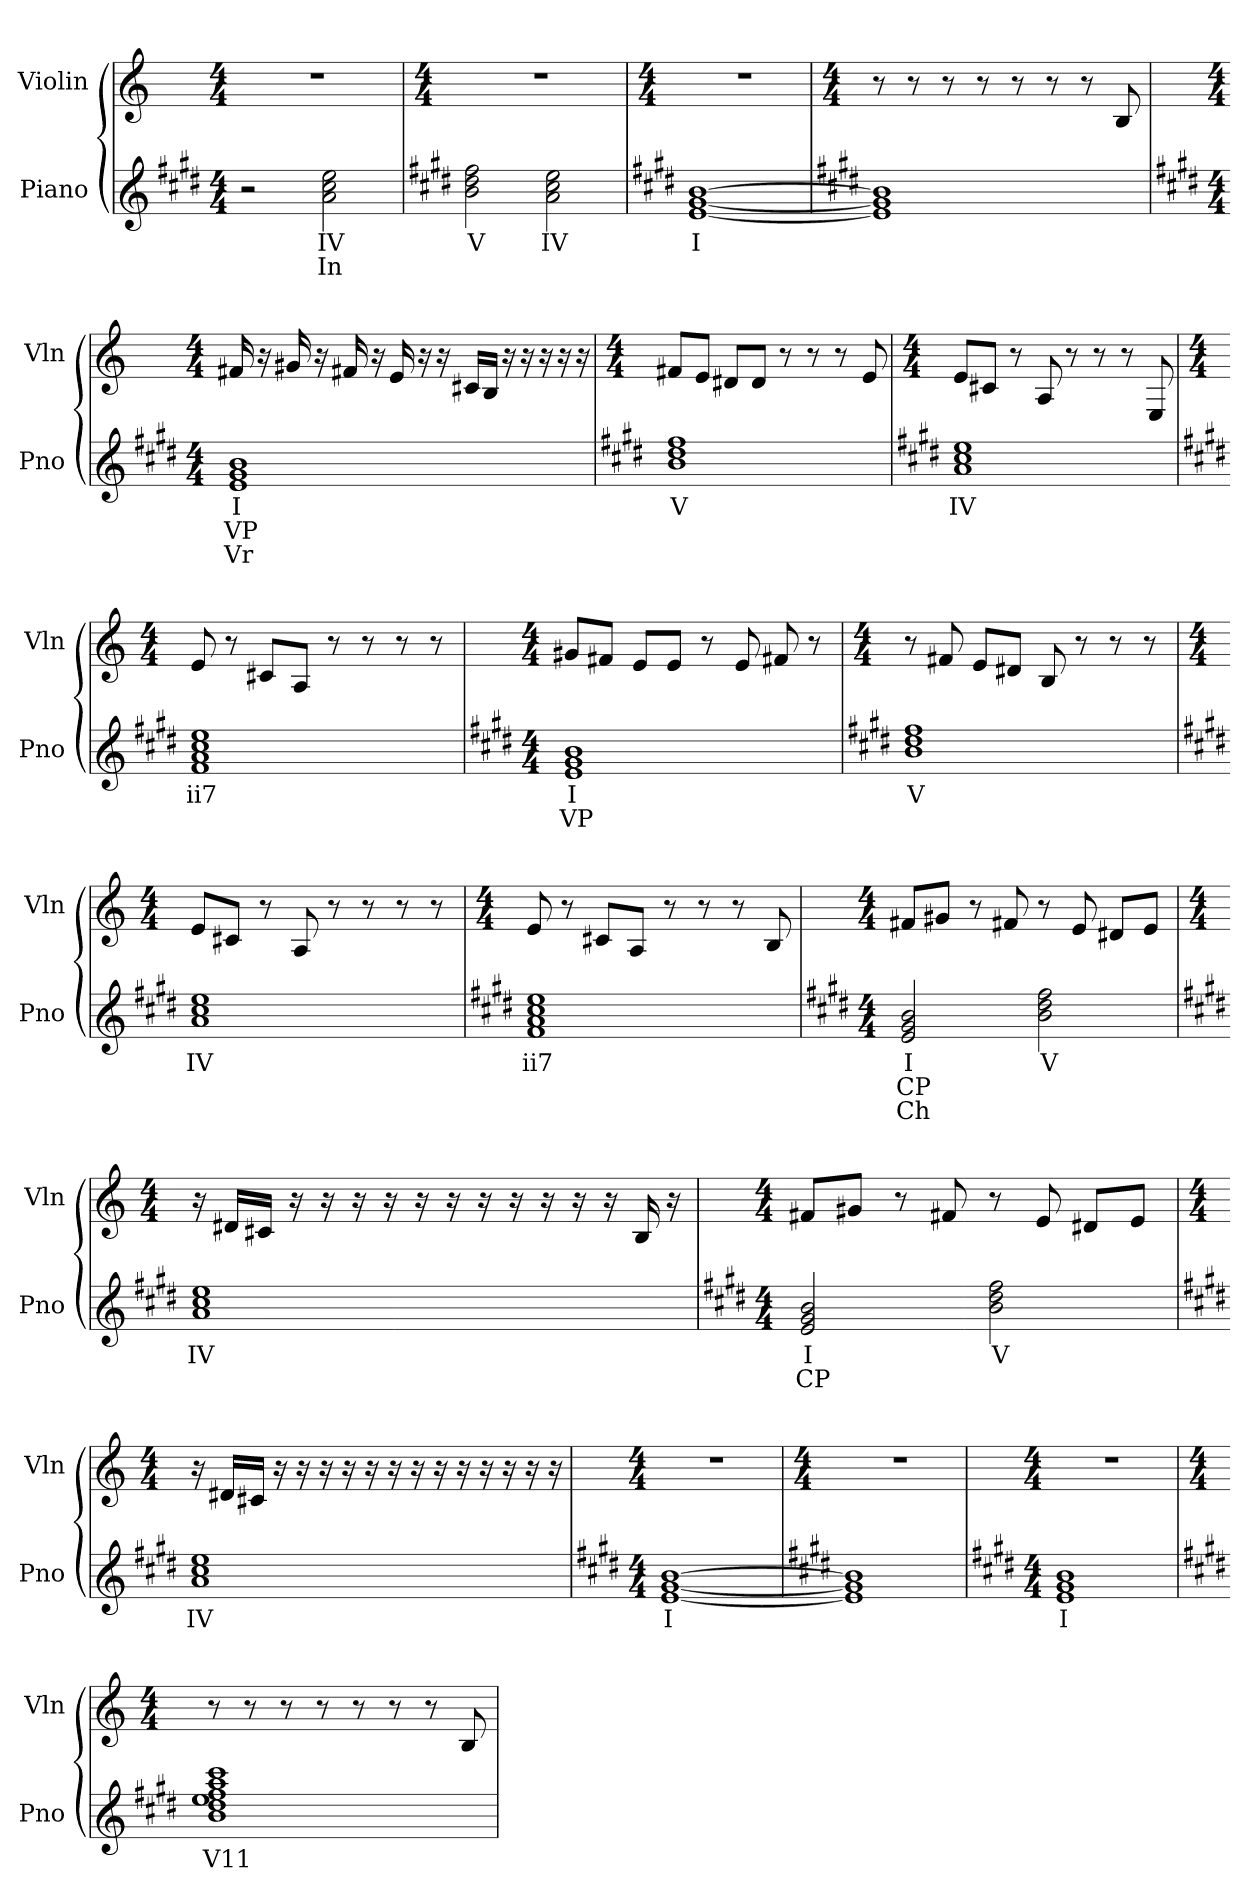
**kern	**text	**text	**text	**kern
*part2	*part2	*part2	*part2	*part1
*staff2	*staff2	*staff2	*staff2	*staff1
*I"Piano	*	*	*	*I"Violin
*I'Pno	*	*	*	*I'Vln
*k[f#c#g#d#]	*	*	*	*
*E:	*	*	*	*
*M4/4	*	*	*	*M4/4
=	=	=	=	=
2r	.	.	.	1r
2a 2cc# 2ee	IV	In	.	.
=	=	=	=	=
*k[f#c#g#d#]	*	*	*	*
*E:	*	*	*	*
*	*	*	*	*M4/4
2b 2dd# 2ff#	V	.	.	1r
2a 2cc# 2ee	IV	.	.	.
=	=	=	=	=
*k[f#c#g#d#]	*	*	*	*
*E:	*	*	*	*
*	*	*	*	*M4/4
[1e [1g# [1b	I	.	.	1r
=	=	=	=	=
*k[f#c#g#d#]	*	*	*	*
*E:	*	*	*	*
*	*	*	*	*M4/4
1e] 1g#] 1b]	.	.	.	8r
.	.	.	.	8r
.	.	.	.	8r
.	.	.	.	8r
.	.	.	.	8r
.	.	.	.	8r
.	.	.	.	8r
.	.	.	.	8B
=	=	=	=	=
*k[f#c#g#d#]	*	*	*	*
*E:	*	*	*	*
*M4/4	*	*	*	*M4/4
1e 1g# 1b	I	VP	Vr	16f#X
.	.	.	.	16r
.	.	.	.	16g#X
.	.	.	.	16r
.	.	.	.	16f#X
.	.	.	.	16r
.	.	.	.	16e
.	.	.	.	16r
.	.	.	.	16r
.	.	.	.	16c#XLL
.	.	.	.	16BJJ
.	.	.	.	16r
.	.	.	.	16r
.	.	.	.	16r
.	.	.	.	16r
.	.	.	.	16r
=	=	=	=	=
*k[f#c#g#d#]	*	*	*	*
*E:	*	*	*	*
*	*	*	*	*M4/4
1b 1dd# 1ff#	V	.	.	8f#XL
.	.	.	.	8eJ
.	.	.	.	8d#XL
.	.	.	.	8d#J
.	.	.	.	8r
.	.	.	.	8r
.	.	.	.	8r
.	.	.	.	8e
=	=	=	=	=
*k[f#c#g#d#]	*	*	*	*
*E:	*	*	*	*
*	*	*	*	*M4/4
1a 1cc# 1ee	IV	.	.	8eL
.	.	.	.	8c#XJ
.	.	.	.	8r
.	.	.	.	8A
.	.	.	.	8r
.	.	.	.	8r
.	.	.	.	8r
.	.	.	.	8E
=	=	=	=	=
*k[f#c#g#d#]	*	*	*	*
*E:	*	*	*	*
*	*	*	*	*M4/4
1f# 1a 1cc# 1ee	ii7	.	.	8e
.	.	.	.	8r
.	.	.	.	8c#XL
.	.	.	.	8AJ
.	.	.	.	8r
.	.	.	.	8r
.	.	.	.	8r
.	.	.	.	8r
=	=	=	=	=
*k[f#c#g#d#]	*	*	*	*
*E:	*	*	*	*
*M4/4	*	*	*	*M4/4
1e 1g# 1b	I	VP	.	8g#XL
.	.	.	.	8f#XJ
.	.	.	.	8eL
.	.	.	.	8eJ
.	.	.	.	8r
.	.	.	.	8e
.	.	.	.	8f#X
.	.	.	.	8r
=	=	=	=	=
*k[f#c#g#d#]	*	*	*	*
*E:	*	*	*	*
*	*	*	*	*M4/4
1b 1dd# 1ff#	V	.	.	8r
.	.	.	.	8f#X
.	.	.	.	8eL
.	.	.	.	8d#XJ
.	.	.	.	8B
.	.	.	.	8r
.	.	.	.	8r
.	.	.	.	8r
=	=	=	=	=
*k[f#c#g#d#]	*	*	*	*
*E:	*	*	*	*
*	*	*	*	*M4/4
1a 1cc# 1ee	IV	.	.	8eL
.	.	.	.	8c#XJ
.	.	.	.	8r
.	.	.	.	8A
.	.	.	.	8r
.	.	.	.	8r
.	.	.	.	8r
.	.	.	.	8r
=	=	=	=	=
*k[f#c#g#d#]	*	*	*	*
*E:	*	*	*	*
*	*	*	*	*M4/4
1f# 1a 1cc# 1ee	ii7	.	.	8e
.	.	.	.	8r
.	.	.	.	8c#XL
.	.	.	.	8AJ
.	.	.	.	8r
.	.	.	.	8r
.	.	.	.	8r
.	.	.	.	8B
=	=	=	=	=
*k[f#c#g#d#]	*	*	*	*
*E:	*	*	*	*
*M4/4	*	*	*	*M4/4
2e 2g# 2b	I	CP	Ch	8f#XL
.	.	.	.	8g#XJ
.	.	.	.	8r
.	.	.	.	8f#X
2b 2dd# 2ff#	V	.	.	8r
.	.	.	.	8e
.	.	.	.	8d#XL
.	.	.	.	8eJ
=	=	=	=	=
*k[f#c#g#d#]	*	*	*	*
*E:	*	*	*	*
*	*	*	*	*M4/4
1a 1cc# 1ee	IV	.	.	16r
.	.	.	.	16d#XLL
.	.	.	.	16c#XJJ
.	.	.	.	16r
.	.	.	.	16r
.	.	.	.	16r
.	.	.	.	16r
.	.	.	.	16r
.	.	.	.	16r
.	.	.	.	16r
.	.	.	.	16r
.	.	.	.	16r
.	.	.	.	16r
.	.	.	.	16r
.	.	.	.	16B
.	.	.	.	16r
=	=	=	=	=
*k[f#c#g#d#]	*	*	*	*
*E:	*	*	*	*
*M4/4	*	*	*	*M4/4
2e 2g# 2b	I	CP	.	8f#XL
.	.	.	.	8g#XJ
.	.	.	.	8r
.	.	.	.	8f#X
2b 2dd# 2ff#	V	.	.	8r
.	.	.	.	8e
.	.	.	.	8d#XL
.	.	.	.	8eJ
=	=	=	=	=
*k[f#c#g#d#]	*	*	*	*
*E:	*	*	*	*
*	*	*	*	*M4/4
1a 1cc# 1ee	IV	.	.	16r
.	.	.	.	16d#XLL
.	.	.	.	16c#XJJ
.	.	.	.	16r
.	.	.	.	16r
.	.	.	.	16r
.	.	.	.	16r
.	.	.	.	16r
.	.	.	.	16r
.	.	.	.	16r
.	.	.	.	16r
.	.	.	.	16r
.	.	.	.	16r
.	.	.	.	16r
.	.	.	.	16r
.	.	.	.	16r
=	=	=	=	=
*k[f#c#g#d#]	*	*	*	*
*E:	*	*	*	*
*M4/4	*	*	*	*M4/4
[1e [1g# [1b	I	.	.	1r
=	=	=	=	=
*k[f#c#g#d#]	*	*	*	*
*E:	*	*	*	*
*	*	*	*	*M4/4
1e] 1g#] 1b]	.	.	.	1r
=	=	=	=	=
*k[f#c#g#d#]	*	*	*	*
*E:	*	*	*	*
*M4/4	*	*	*	*M4/4
1e 1g# 1b	I	.	.	1r
=	=	=	=	=
*k[f#c#g#d#]	*	*	*	*
*E:	*	*	*	*
*	*	*	*	*M4/4
1b 1dd# 1ff# 1aa 1ccc# 1ee	V11	.	.	8r
.	.	.	.	8r
.	.	.	.	8r
.	.	.	.	8r
.	.	.	.	8r
.	.	.	.	8r
.	.	.	.	8r
.	.	.	.	8B
=	=	=	=	=
*-	*-	*-	*-	*-
